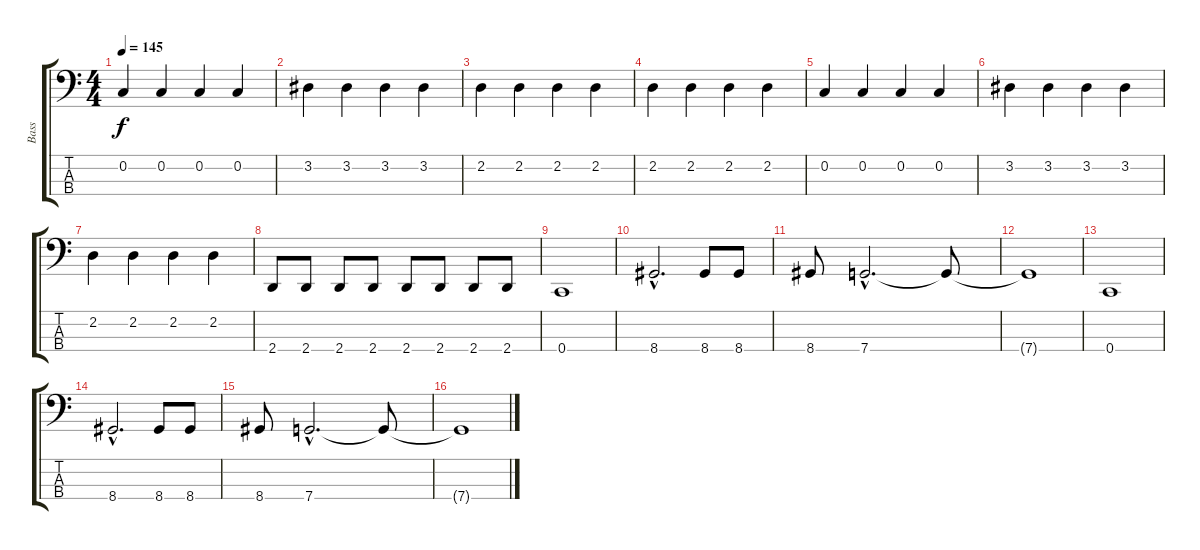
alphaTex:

\track ("Bass" "Bass") {instrument electricbasspick}
\staff {score tabs}
\tuning (F2 C2 G1 C1) {hide}
\ts (4 4)
\tempo 145
\clef f4
\ks c
0.2.4{dy f} 0.2.4 0.2.4 0.2.4 |
3.2.4 3.2.4 3.2.4 3.2.4 |
2.2.4 2.2.4 2.2.4 2.2.4 |
2.2.4 2.2.4 2.2.4 2.2.4 |
0.2.4 0.2.4 0.2.4 0.2.4 |
3.2.4 3.2.4 3.2.4 3.2.4 |
2.2.4 2.2.4 2.2.4 2.2.4 |
2.4.8 2.4.8 2.4.8 2.4.8 2.4.8 2.4.8 2.4.8 2.4.8 |
0.4.1 |
8.4{hac}.2{d} 8.4.8 8.4.8 |
8.4.8 7.4{hac}.2{d} 7.4{t}.8 |
7.4{t}.1 |
0.4.1 |
8.4{hac}.2{d} 8.4.8 8.4.8 |
8.4.8 7.4{hac}.2{d} 7.4{t}.8 |
7.4{t}.1
